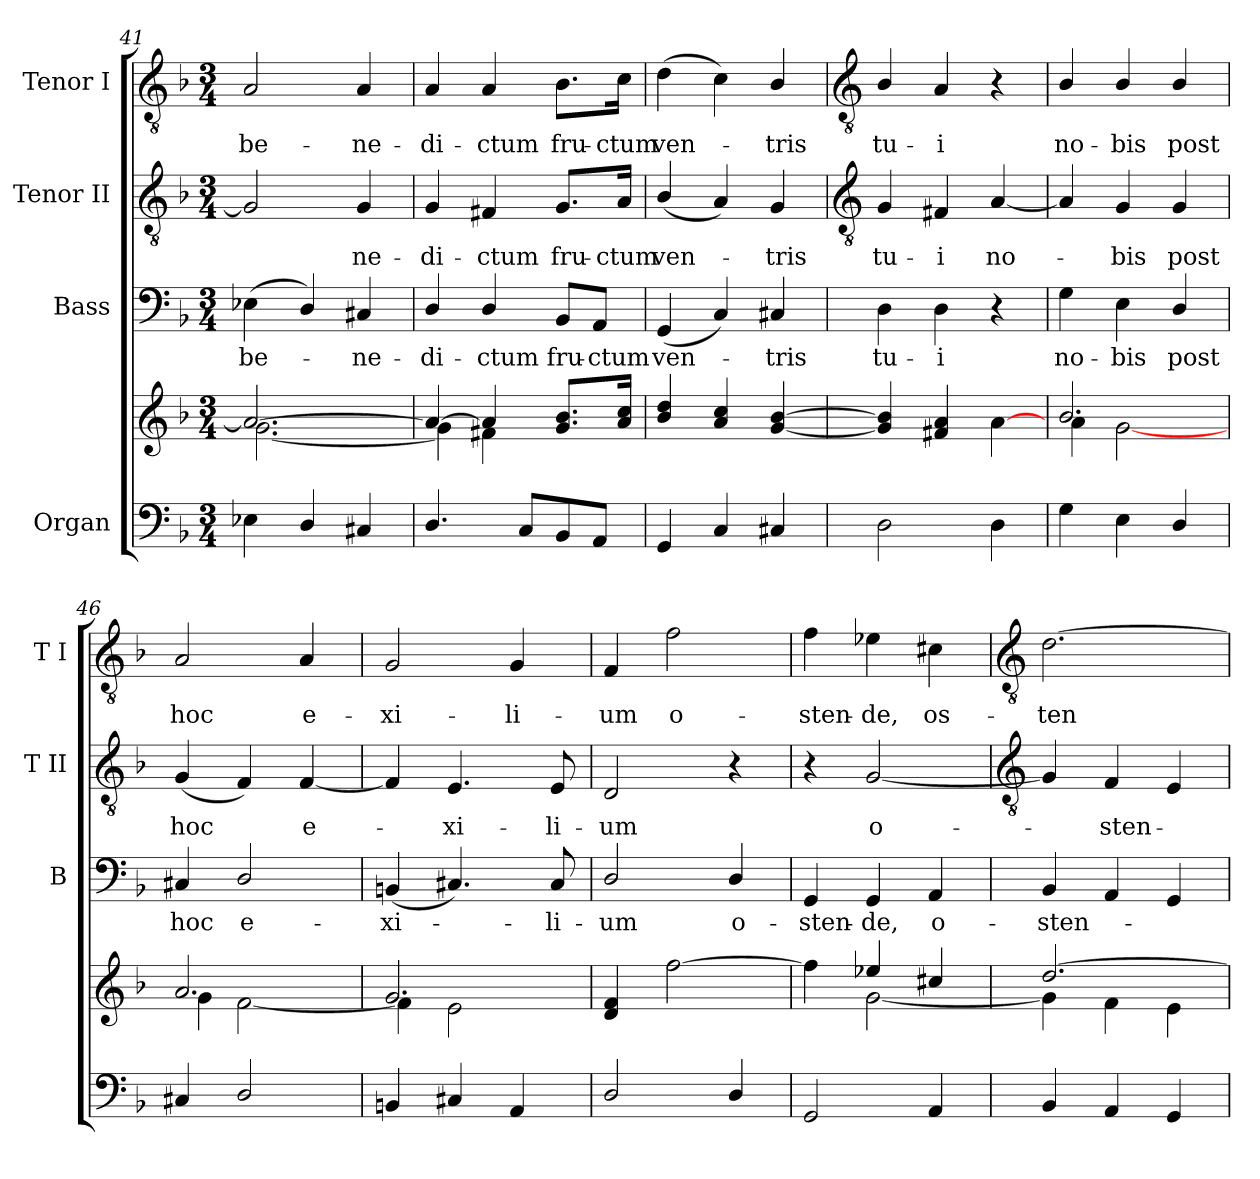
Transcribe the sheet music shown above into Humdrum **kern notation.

**kern	**kern	**kern	**text	**kern	**text	**kern	**text
*part4	*part4	*part3	*part3	*part2	*part2	*part1	*part1
*staff5	*staff4	*staff3	*staff3	*staff2	*staff2	*staff1	*staff1
*I"Organ	*	*I"Bass	*	*I"Tenor II	*	*I"Tenor I	*
*	*	*I'B	*	*I'T II	*	*I'T I	*
*clefF4	*clefG2	*clefF4	*	*clefGv2	*	*clefGv2	*
*k[b-]	*k[b-]	*k[b-]	*	*k[b-]	*	*k[b-]	*
*F:	*F:	*F:	*	*F:	*	*F:	*
*M3/4	*M3/4	*M3/4	*	*M3/4	*	*M3/4	*
=41	=41	=41	=41	=41	=41	=41	=41
*^	*^	*	*	*	*	*	*
!	!	!	!	!	!LO:LY:b	!	!	!	!LO:LY:b
4E-X	2ryy	2.a/_	[2.g\	(<4E-X	be-	2G]	.	2A	be-
4D/	.	.	.	4D/)	.	.	.	.	.
!	!	!	!	!	!LO:LY:b	!	!LO:LY:b	!	!LO:LY:b
4C#X	4ryy	.	.	4C#X	ne-	4G	ne-	4A	-ne-
=42	=42	=42	=42	=42	=42	=42	=42	=42	=42
!	!LO:N:vis=1	!	!	!	!LO:LY:b	!	!LO:LY:b	!	!LO:LY:b
4.D/	2.ryy	4a/_	4g\]	4D/	-di-	4G	-di-	4A	-di-
!	!	!	!	!	!LO:LY:b	!	!LO:LY:b	!	!LO:LY:b
.	.	4a/]	4f#X\	4D/	-ctum	4F#X	-ctum	4A	-ctum
8CL	.	.	.	.	.	.	.	.	.
!	!	!	!	!	!LO:LY:b	!	!LO:LY:b	!	!LO:LY:b
8BB-	.	8.g/ 8.b-/L	4ryy	8BB-/L	fru-	8.G/L	fru-	8.B-\L	fru-
!	!	!	!	!	!LO:LY:b	!	!	!	!
8AAJ	.	.	.	8AA/J	-ctum	.	.	.	.
!	!	!	!	!	!	!	!LO:LY:b	!	!LO:LY:b
.	.	16a/ 16cc/J	.	.	.	16A/Jk	-ctum	16c\Jk	-ctum
=43	=43	=43	=43	=43	=43	=43	=43	=43	=43
!	!LO:N:vis=1	!	!	!	!LO:LY:b	!	!LO:LY:b	!	!LO:LY:b
4GG	2.ryy	4b-/ 4dd/	2ryy	(<4GG	ven-	(<4B-/	ven-	(>4d	ven-
4C	.	4a/ 4cc/	.	4C)	.	4A)	.	4c)	.
!	!	!	!	!	!LO:LY:b	!	!LO:LY:b	!	!LO:LY:b
4C#X	.	[4g/ [4b-/	4ryy	4C#X	tris	4G	tris	4B-/	tris
*v	*v	*	*	*	*	*	*	*	*
!!LO:LB:g=z
=44	=44	=44	=44	=44	=44	=44	=44	=44
*	*	*	*	*	*clefGv2	*	*clefGv2	*
!	!	!	!	!LO:LY:b	!	!LO:LY:b	!	!LO:LY:b
2D	4g/] 4b-/]	2ryy	4D	tu-	4G	tu-	4B-/	tu-
!	!	!	!	!LO:LY:b	!	!LO:LY:b	!	!LO:LY:b
.	4f#X/ 4a/	.	4D	-i	4F#X	-i	4A	-i
!	!	!	!	!	!	!LO:LY:b	!	!
4D	4ryy	[4a\	4r	.	[4A	no-	4r	.
=45	=45	=45	=45	=45	=45	=45	=45	=45
!	!	!	!	!LO:LY:b	!	!	!	!LO:LY:b
4G	2.b-/	4a\	4G	no-	4A]	.	4B-/	no-
!	!	!	!	!LO:LY:b	!	!LO:LY:b	!	!LO:LY:b
4E	.	[2g\	4E	-bis	4G	bis	4B-/	-bis
!	!	!	!	!LO:LY:b	!	!LO:LY:b	!	!LO:LY:b
4D/	.	.	4D/	post	4G	post	4B-/	post
=46	=46	=46	=46	=46	=46	=46	=46	=46
!	!	!	!	!LO:LY:b	!	!LO:LY:b	!	!LO:LY:b
4C#X	2.a/	4g\	4C#X	hoc	(<4G	hoc	2A	hoc
!	!	!	!	!LO:LY:b	!	!	!	!
2D/	.	[2f\	2D/	e-	4F)	.	.	.
!	!	!	!	!	!	!LO:LY:b	!	!LO:LY:b
.	.	.	.	.	[4F	e-	4A	e-
=47	=47	=47	=47	=47	=47	=47	=47	=47
!	!	!	!	!LO:LY:b	!	!	!	!LO:LY:b
4BBn	2.g/	4f\]	(<4BBn	-xi-	4F]	.	2G	-xi-
!	!	!	!	!	!	!LO:LY:b	!	!
4C#X	.	2e\	4.C#X)	.	4.E	xi-	.	.
!	!	!	!	!	!	!	!	!LO:LY:b
4AA	.	.	.	.	.	.	4G	-li-
!	!	!	!	!LO:LY:b	!	!LO:LY:b	!	!
.	.	.	8C#	li-	8E	-li-	.	.
=48	=48	=48	=48	=48	=48	=48	=48	=48
!	!	!	!	!LO:LY:b	!	!LO:LY:b	!	!LO:LY:b
2D/	4d/ 4f/	2.ryy	2D/	-um	2D	-um	4F	-um
!	!	!	!	!	!	!	!	!LO:LY:b
.	[2ff\	.	.	.	.	.	2f	o-
!	!	!	!	!LO:LY:b	!	!	!	!
4D/	.	.	4D/	o-	4r	.	.	.
=49	=49	=49	=49	=49	=49	=49	=49	=49
!	!	!	!	!LO:LY:b	!	!	!	!LO:LY:b
2GG	4ff\]	4ryy	4GG	-sten-	4r	.	4f	-sten-
!	!	!	!	!LO:LY:b	!	!LO:LY:b	!	!LO:LY:b
.	4ee-X/	[2g\	4GG	-de,	[2G	o-	4e-X	-de,
!	!	!	!	!LO:LY:b	!	!	!	!LO:LY:b
4AA	4cc#X/	.	4AA	o-	.	.	4c#X	os-
!!LO:LB:g=z
=50	=50	=50	=50	=50	=50	=50	=50	=50
*	*	*	*	*	*clefGv2	*	*clefGv2	*
!	!	!	!	!LO:LY:b	!	!	!	!LO:LY:b
4BB-	[2.dd/	4g\]	4BB-	-sten-	4G]	.	[2.d	-ten-
!	!	!	!	!	!	!LO:LY:b	!	!
4AA	.	4f\	4AA	.	4F	sten-	.	.
4GG	.	4e\	4GG	.	4E	.	.	.
*	*v	*v	*	*	*	*	*	*
=	=	=	=	=	=	=	=
*-	*-	*-	*-	*-	*-	*-	*-
